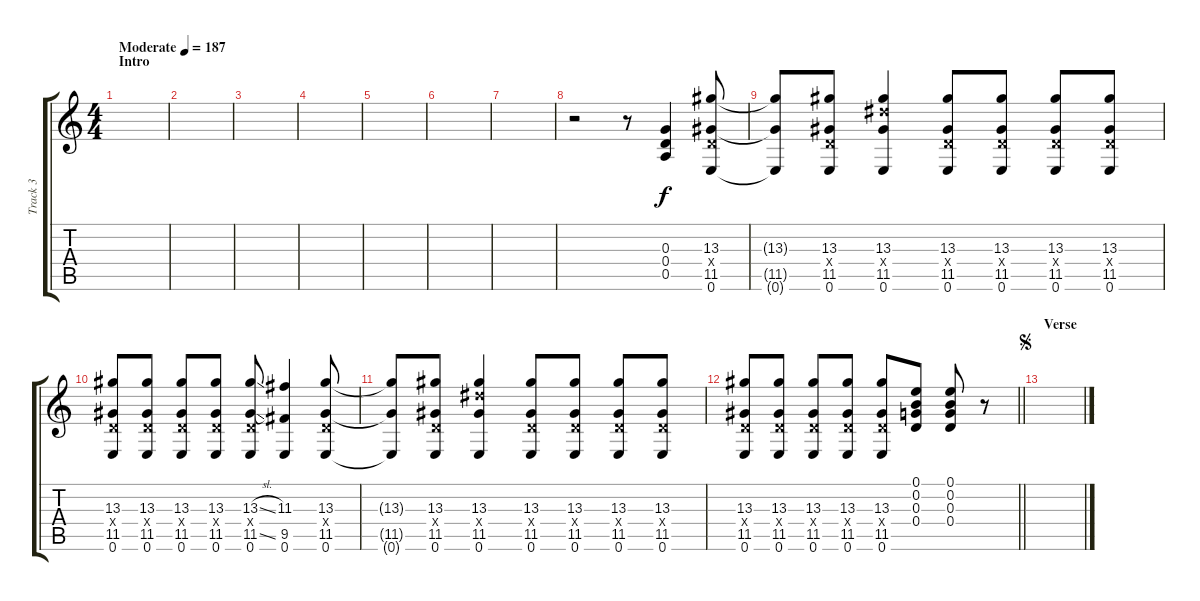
\track ("Track 3" "Track 3") {instrument distortionguitar}
\staff {score tabs}
\tuning (E4 B3 G3 D3 A2 E2) {hide}
\ts (4 4)
\section ("" "Intro")
\tempo (187 "Moderate")
\clef g2
\ks c
|
|
|
|
|
|
|
r.2 r.8 (0.3 0.4 0.5).4 (13.3 0.4{x} 11.5 0.6).8 |
(13.3{t} 11.5{t} 0.6{t}).8 (13.3 0.4{x} 11.5 0.6).8 (13.3 13.4{x} 11.5 0.6).4 (13.3 0.4{x} 11.5 0.6).8 (13.3 0.4{x} 11.5 0.6).8 (13.3 0.4{x} 11.5 0.6).8 (13.3 0.4{x} 11.5 0.6).8 |
(13.3 0.4{x} 11.5 0.6).8 (13.3 0.4{x} 11.5 0.6).8 (13.3 0.4{x} 11.5 0.6).8 (13.3 0.4{x} 11.5 0.6).8 (13.3{sl} 0.4{x} 11.5{sl} 0.6).8 (11.3 9.5 0.6).4 (13.3 0.4{x} 11.5 0.6).8 |
(13.3{t} 11.5{t} 0.6{t}).8 (13.3 0.4{x} 11.5 0.6).8 (13.3 13.4{x} 11.5 0.6).4 (13.3 0.4{x} 11.5 0.6).8 (13.3 0.4{x} 11.5 0.6).8 (13.3 0.4{x} 11.5 0.6).8 (13.3 0.4{x} 11.5 0.6).8 |
\barLineRight lightlight
(13.3 0.4{x} 11.5 0.6).8 (13.3 0.4{x} 11.5 0.6).8 (13.3 0.4{x} 11.5 0.6).8 (13.3 0.4{x} 11.5 0.6).8 (13.3 0.4{x} 11.5 0.6).8 (0.1 0.2 0.3 0.4).8 (0.1 0.2 0.3 0.4).8 r.8 |
\section ("" "Verse")
\jump segno
